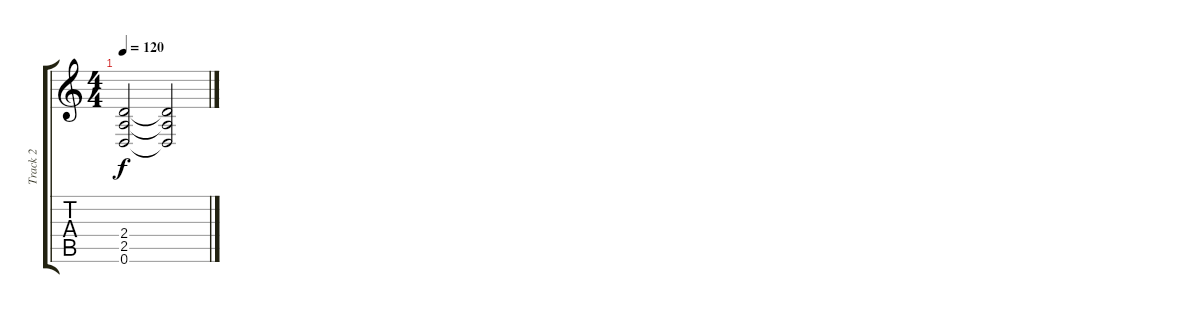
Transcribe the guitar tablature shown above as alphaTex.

\track ("Track 2" "Track 2") {instrument overdrivenguitar}
\staff {score tabs}
\tuning (D4 A3 F3 C3 G2 D2) {hide}
\ts (4 4)
\tempo 120
\clef g2
\ks c
(2.4{t} 2.5{t} 0.6{t}).2{dy f} (2.4{t} 2.5{t} 0.6{t}).2
